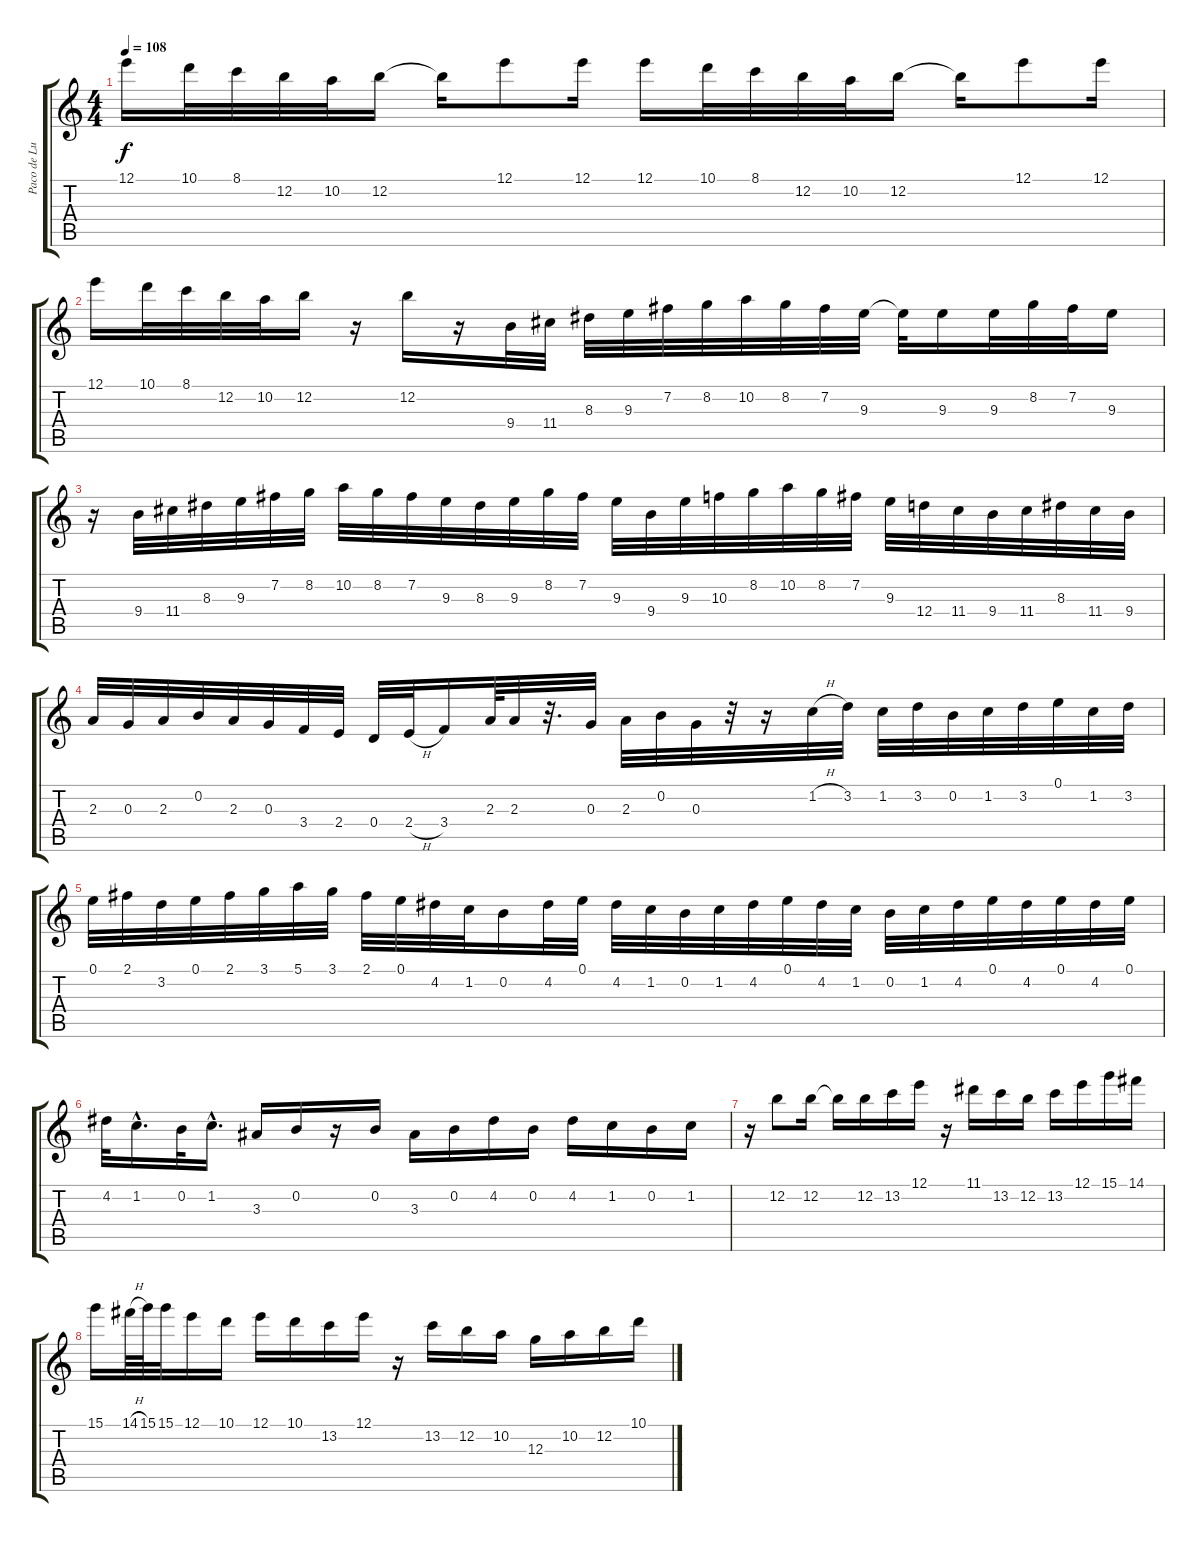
\track ("Paco de Lucia" "Paco de Lu") {instrument acousticguitarnylon}
\staff {score tabs}
\tuning (E4 B3 G3 D3 A2 E2) {hide}
\ts (4 4)
\tempo 108
\clef g2
\ks c
12.1.16{dy f} 10.1.32 8.1.32 12.2.32 10.2.32 12.2.16 12.2{t}.16 12.1.8 12.1.16 12.1.16 10.1.32 8.1.32 12.2.32 10.2.32 12.2.16 12.2{t}.16 12.1.8 12.1.16 |
12.1.16 10.1.32 8.1.32 12.2.32 10.2.32 12.2.16 r.16 12.2.16 r.16 9.4.32 11.4.32 8.3.32 9.3.32 7.2.32 8.2.32 10.2.32 8.2.32 7.2.32 9.3.32 9.3{t}.32 9.3.16 9.3.32 8.2.32 7.2.32 9.3.16 |
r.16 9.4.32 11.4.32 8.3.32 9.3.32 7.2.32 8.2.32 10.2.32 8.2.32 7.2.32 9.3.32 8.3.32 9.3.32 8.2.32 7.2.32 9.3.32 9.4.32 9.3.32 10.3.32 8.2.32 10.2.32 8.2.32 7.2.32 9.3.32 12.4.32 11.4.32 9.4.32 11.4.32 8.3.32 11.4.32 9.4.32 |
2.3.32 0.3.32 2.3.32 0.2.32 2.3.32 0.3.32 3.4.32 2.4.32 0.4.32 2.4{h}.32 3.4.16 2.3.64 2.3.32 r.32{d} 0.3.32 2.3.32 0.2.32 0.3.32 r.32 r.16 1.2{h}.32 3.2.32 1.2.32 3.2.32 0.2.32 1.2.32 3.2.32 0.1.32 1.2.32 3.2.32 |
0.1.32 2.1.32 3.2.32 0.1.32 2.1.32 3.1.32 5.1.32 3.1.32 2.1.32 0.1.32 4.2.32 1.2.32 0.2.16 4.2.32 0.1.32 4.2.32 1.2.32 0.2.32 1.2.32 4.2.32 0.1.32 4.2.32 1.2.32 0.2.32 1.2.32 4.2.32 0.1.32 4.2.32 0.1.32 4.2.32 0.1.32 |
4.2.32 1.2{hac}.16{d} 0.2.32 1.2{hac}.16{d} 3.3.16 0.2.16 r.16 0.2.16 3.3.16 0.2.16 4.2.16 0.2.16 4.2.16 1.2.16 0.2.16 1.2.16 |
r.16 12.2.8 12.2.16 12.2{t}.16 12.2.16 13.2.16 12.1.16 r.16 11.1.16 13.2.16 12.2.16 13.2.16 12.1.16 15.1.16 14.1.16 |
15.1.16 14.1{h}.64 15.1.64 15.1.32 12.1.16 10.1.16 12.1.16 10.1.16 13.2.16 12.1.16 r.16 13.2.16 12.2.16 10.2.16 12.3.16 10.2.16 12.2.16 10.1.16
